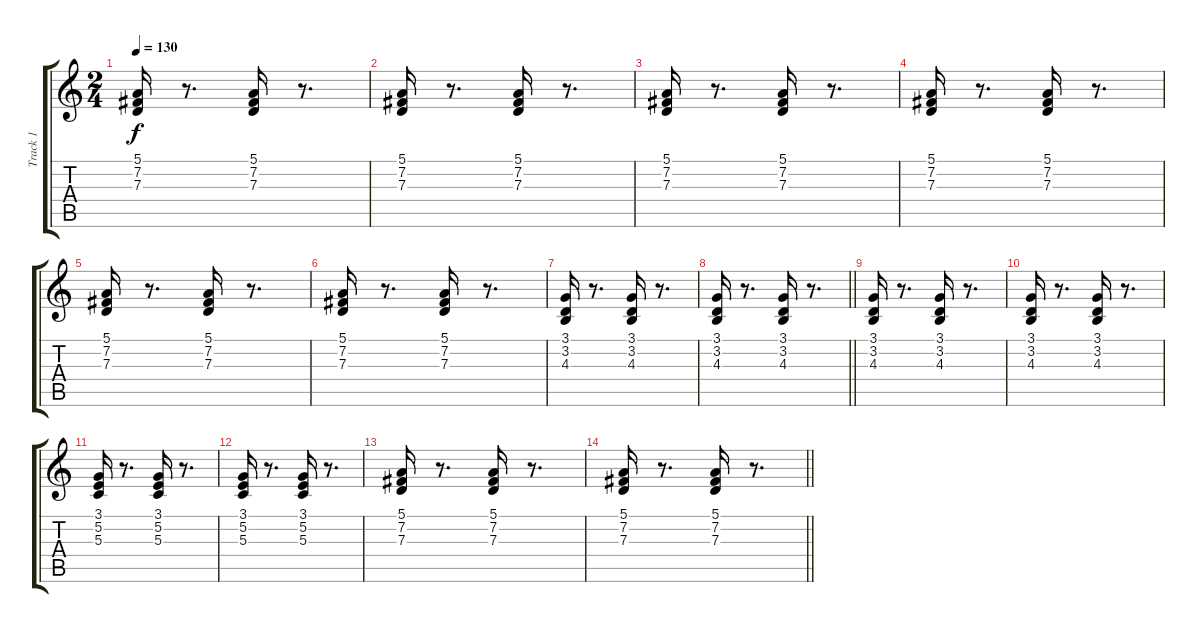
\track ("Track 1" "Track 1") {instrument harpsichord}
\staff {score tabs}
\tuning (E4 B3 G3 D3 A2 E2) {hide}
\ts (2 4)
\tempo 130
\clef g2
\ks c
(5.1 7.2 7.3).16{dy f} r.8{d} (5.1 7.2 7.3).16 r.8{d} |
(5.1 7.2 7.3).16 r.8{d} (5.1 7.2 7.3).16 r.8{d} |
(5.1 7.2 7.3).16 r.8{d} (5.1 7.2 7.3).16 r.8{d} |
(5.1 7.2 7.3).16 r.8{d} (5.1 7.2 7.3).16 r.8{d} |
(5.1 7.2 7.3).16 r.8{d} (5.1 7.2 7.3).16 r.8{d} |
(5.1 7.2 7.3).16 r.8{d} (5.1 7.2 7.3).16 r.8{d} |
(3.1 3.2 4.3).16 r.8{d} (3.1 3.2 4.3).16 r.8{d} |
\barLineRight lightlight
(3.1 3.2 4.3).16 r.8{d} (3.1 3.2 4.3).16 r.8{d} |
(3.1 3.2 4.3).16 r.8{d} (3.1 3.2 4.3).16 r.8{d} |
(3.1 3.2 4.3).16 r.8{d} (3.1 3.2 4.3).16 r.8{d} |
(3.1 5.2 5.3).16 r.8{d} (3.1 5.2 5.3).16 r.8{d} |
(3.1 5.2 5.3).16 r.8{d} (3.1 5.2 5.3).16 r.8{d} |
(5.1 7.2 7.3).16 r.8{d} (5.1 7.2 7.3).16 r.8{d} |
\barLineRight lightlight
(5.1 7.2 7.3).16 r.8{d} (5.1 7.2 7.3).16 r.8{d}
